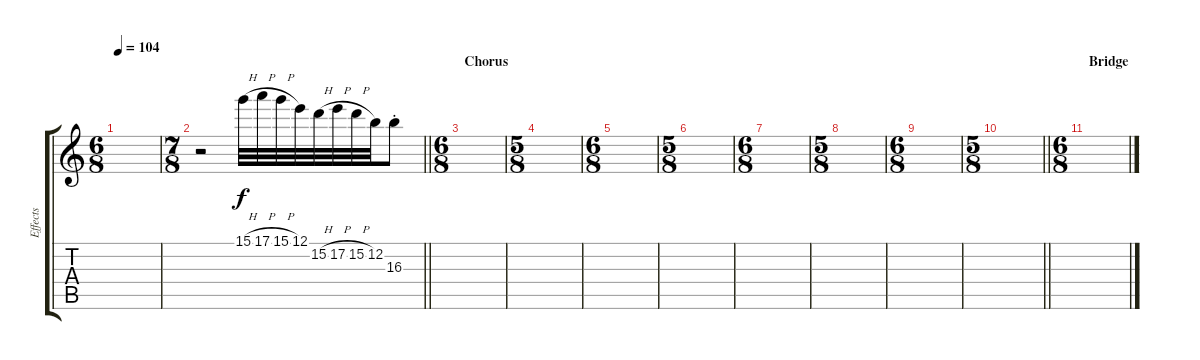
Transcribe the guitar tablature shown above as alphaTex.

\track ("Effects" "Effects") {instrument guitarharmonics}
\staff {score tabs}
\tuning (E4 B3 G3 D3 A2 E2) {hide}
\ts (6 8)
\tempo 104
\clef g2
\ks c
|
\ts (7 8)
\barLineRight lightlight
r.2 15.1{h}.32 17.1{h}.32 15.1{h}.32 12.1.32 15.2{h}.32 17.2{h}.32 15.2{h}.32 12.2.32 16.3{st}.8 |
\ts (6 8)
\section ("" "Chorus")
|
\ts (5 8)
|
\ts (6 8)
|
\ts (5 8)
|
\ts (6 8)
|
\ts (5 8)
|
\ts (6 8)
|
\ts (5 8)
\barLineRight lightlight
|
\ts (6 8)
\section ("" "Bridge")
